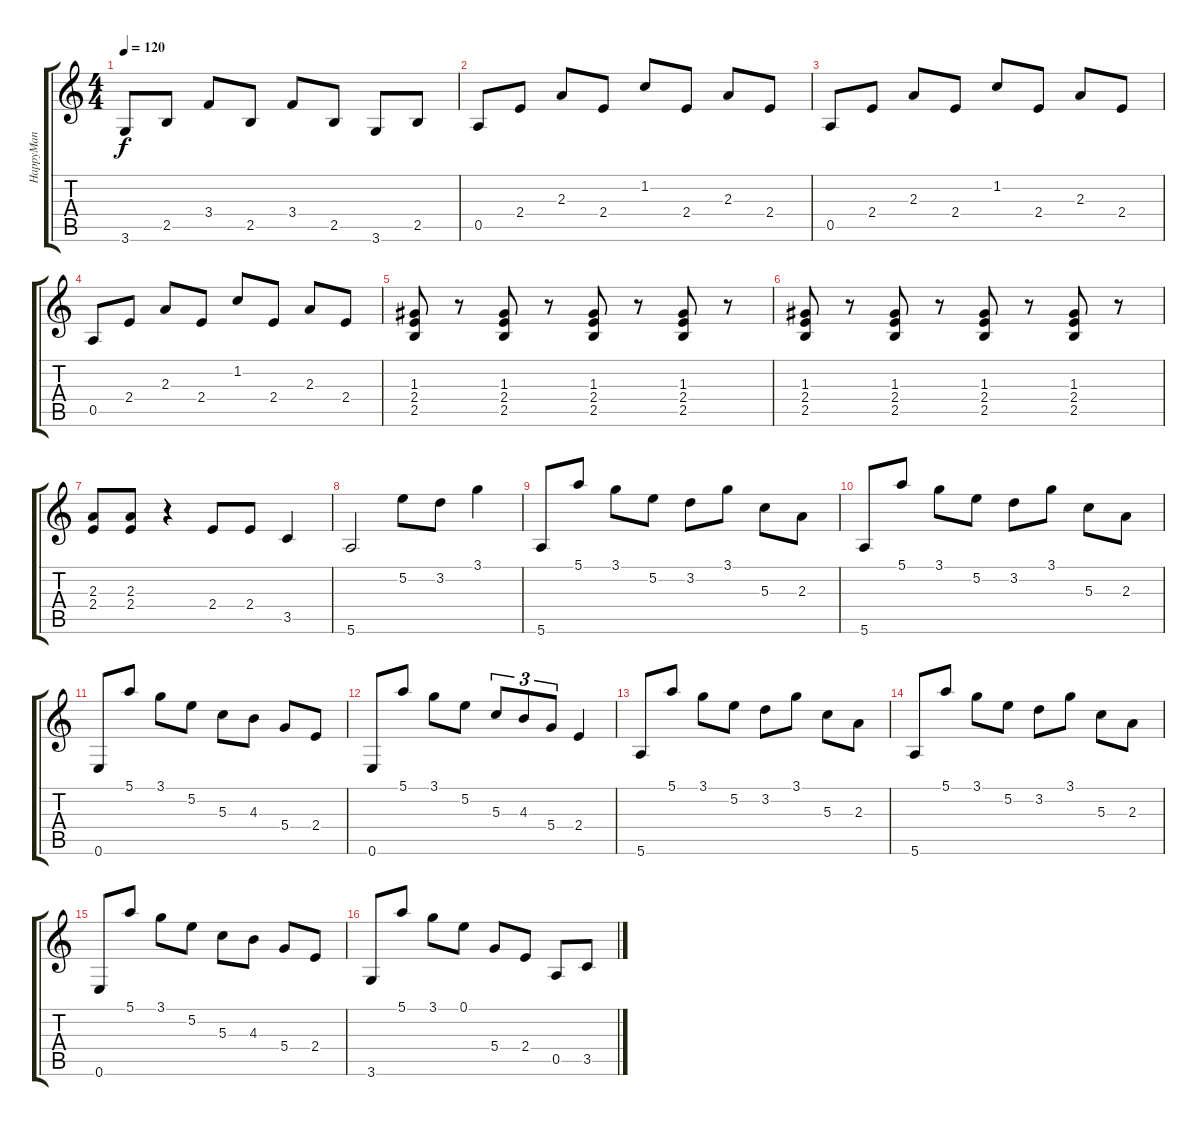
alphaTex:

\track ("HappyMan" "HappyMan") {instrument acousticguitarsteel}
\staff {score tabs}
\tuning (E4 B3 G3 D3 A2 E2) {hide}
\ts (4 4)
\tempo 120
\clef g2
\ks c
3.6.8{dy f} 2.5.8 3.4.8 2.5.8 3.4.8 2.5.8 3.6.8 2.5.8 |
0.5.8 2.4.8 2.3.8 2.4.8 1.2.8 2.4.8 2.3.8 2.4.8 |
0.5.8 2.4.8 2.3.8 2.4.8 1.2.8 2.4.8 2.3.8 2.4.8 |
0.5.8 2.4.8 2.3.8 2.4.8 1.2.8 2.4.8 2.3.8 2.4.8 |
(1.3 2.4 2.5).8 r.8 (1.3 2.4 2.5).8 r.8 (1.3 2.4 2.5).8 r.8 (1.3 2.4 2.5).8 r.8 |
(1.3 2.4 2.5).8 r.8 (1.3 2.4 2.5).8 r.8 (1.3 2.4 2.5).8 r.8 (1.3 2.4 2.5).8 r.8 |
(2.3 2.4).8 (2.3 2.4).8 r.4 2.4.8 2.4.8 3.5.4 |
5.6.2 5.2.8 3.2.8 3.1.4 |
5.6.8 5.1.8 3.1.8 5.2.8 3.2.8 3.1.8 5.3.8 2.3.8 |
5.6.8 5.1.8 3.1.8 5.2.8 3.2.8 3.1.8 5.3.8 2.3.8 |
0.6.8 5.1.8 3.1.8 5.2.8 5.3.8 4.3.8 5.4.8 2.4.8 |
0.6.8 5.1.8 3.1.8 5.2.8 5.3.8{tu (3 2)} 4.3.8{tu (3 2)} 5.4.8{tu (3 2)} 2.4.4 |
5.6.8{volume 12} 5.1.8 3.1.8 5.2.8 3.2.8 3.1.8 5.3.8 2.3.8 |
5.6.8 5.1.8 3.1.8 5.2.8 3.2.8 3.1.8 5.3.8 2.3.8 |
0.6.8 5.1.8 3.1.8 5.2.8 5.3.8 4.3.8 5.4.8 2.4.8 |
3.6.8 5.1.8 3.1.8 0.1.8 5.4.8 2.4.8 0.5.8 3.5.8
